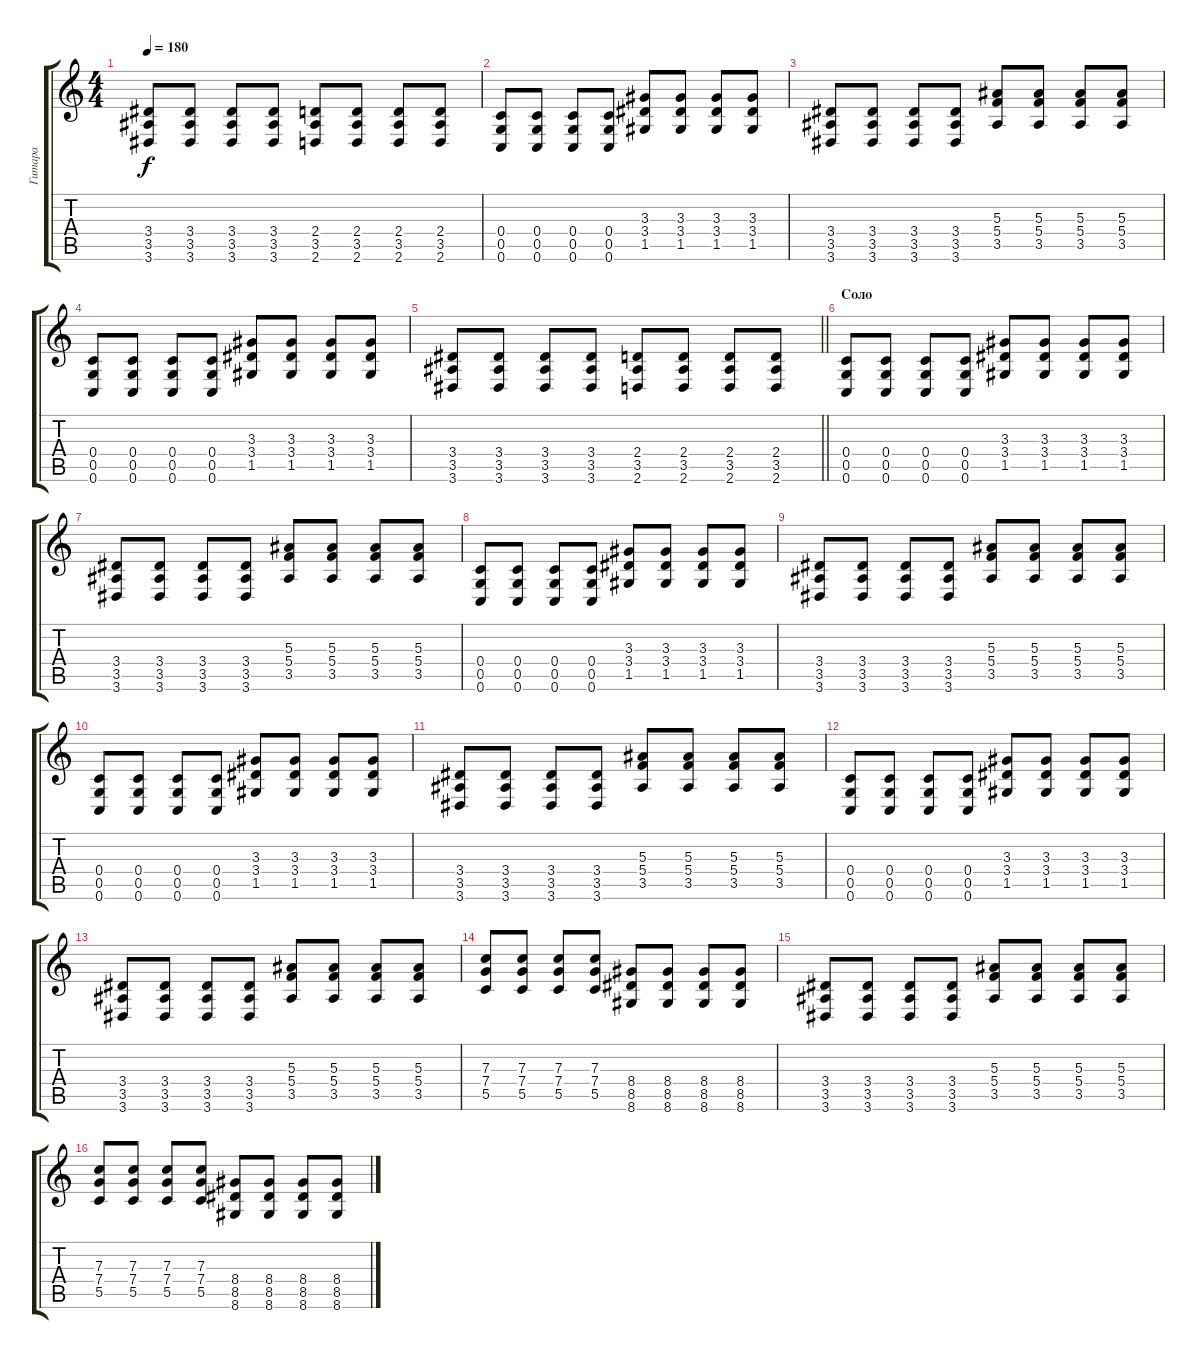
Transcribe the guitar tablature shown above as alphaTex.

\track ("Гитара" "Гитара") {instrument distortionguitar}
\staff {score tabs}
\tuning (D4 A3 F3 C3 G2 C2) {hide}
\ts (4 4)
\tempo 180
\clef g2
\ks c
(3.4 3.5 3.6).8{dy f} (3.4 3.5 3.6).8 (3.4 3.5 3.6).8 (3.4 3.5 3.6).8 (2.4 3.5 2.6).8 (2.4 3.5 2.6).8 (2.4 3.5 2.6).8 (2.4 3.5 2.6).8 |
(0.4 0.5 0.6).8 (0.4 0.5 0.6).8 (0.4 0.5 0.6).8 (0.4 0.5 0.6).8 (3.3 3.4 1.5).8 (3.3 3.4 1.5).8 (3.3 3.4 1.5).8 (3.3 3.4 1.5).8 |
(3.4 3.5 3.6).8 (3.4 3.5 3.6).8 (3.4 3.5 3.6).8 (3.4 3.5 3.6).8 (5.3 5.4 3.5).8 (5.3 5.4 3.5).8 (5.3 5.4 3.5).8 (5.3 5.4 3.5).8 |
(0.4 0.5 0.6).8 (0.4 0.5 0.6).8 (0.4 0.5 0.6).8 (0.4 0.5 0.6).8 (3.3 3.4 1.5).8 (3.3 3.4 1.5).8 (3.3 3.4 1.5).8 (3.3 3.4 1.5).8 |
\barLineRight lightlight
(3.4 3.5 3.6).8 (3.4 3.5 3.6).8 (3.4 3.5 3.6).8 (3.4 3.5 3.6).8 (2.4 3.5 2.6).8 (2.4 3.5 2.6).8 (2.4 3.5 2.6).8 (2.4 3.5 2.6).8 |
\section ("" "Соло")
(0.4 0.5 0.6).8 (0.4 0.5 0.6).8 (0.4 0.5 0.6).8 (0.4 0.5 0.6).8 (3.3 3.4 1.5).8 (3.3 3.4 1.5).8 (3.3 3.4 1.5).8 (3.3 3.4 1.5).8 |
(3.4 3.5 3.6).8 (3.4 3.5 3.6).8 (3.4 3.5 3.6).8 (3.4 3.5 3.6).8 (5.3 5.4 3.5).8 (5.3 5.4 3.5).8 (5.3 5.4 3.5).8 (5.3 5.4 3.5).8 |
(0.4 0.5 0.6).8 (0.4 0.5 0.6).8 (0.4 0.5 0.6).8 (0.4 0.5 0.6).8 (3.3 3.4 1.5).8 (3.3 3.4 1.5).8 (3.3 3.4 1.5).8 (3.3 3.4 1.5).8 |
(3.4 3.5 3.6).8 (3.4 3.5 3.6).8 (3.4 3.5 3.6).8 (3.4 3.5 3.6).8 (5.3 5.4 3.5).8 (5.3 5.4 3.5).8 (5.3 5.4 3.5).8 (5.3 5.4 3.5).8 |
(0.4 0.5 0.6).8 (0.4 0.5 0.6).8 (0.4 0.5 0.6).8 (0.4 0.5 0.6).8 (3.3 3.4 1.5).8 (3.3 3.4 1.5).8 (3.3 3.4 1.5).8 (3.3 3.4 1.5).8 |
(3.4 3.5 3.6).8 (3.4 3.5 3.6).8 (3.4 3.5 3.6).8 (3.4 3.5 3.6).8 (5.3 5.4 3.5).8 (5.3 5.4 3.5).8 (5.3 5.4 3.5).8 (5.3 5.4 3.5).8 |
(0.4 0.5 0.6).8 (0.4 0.5 0.6).8 (0.4 0.5 0.6).8 (0.4 0.5 0.6).8 (3.3 3.4 1.5).8 (3.3 3.4 1.5).8 (3.3 3.4 1.5).8 (3.3 3.4 1.5).8 |
(3.4 3.5 3.6).8 (3.4 3.5 3.6).8 (3.4 3.5 3.6).8 (3.4 3.5 3.6).8 (5.3 5.4 3.5).8 (5.3 5.4 3.5).8 (5.3 5.4 3.5).8 (5.3 5.4 3.5).8 |
(7.3 7.4 5.5).8 (7.3 7.4 5.5).8 (7.3 7.4 5.5).8 (7.3 7.4 5.5).8 (8.4 8.5 8.6).8 (8.4 8.5 8.6).8 (8.4 8.5 8.6).8 (8.4 8.5 8.6).8 |
(3.4 3.5 3.6).8 (3.4 3.5 3.6).8 (3.4 3.5 3.6).8 (3.4 3.5 3.6).8 (5.3 5.4 3.5).8 (5.3 5.4 3.5).8 (5.3 5.4 3.5).8 (5.3 5.4 3.5).8 |
(7.3 7.4 5.5).8 (7.3 7.4 5.5).8 (7.3 7.4 5.5).8 (7.3 7.4 5.5).8 (8.4 8.5 8.6).8 (8.4 8.5 8.6).8 (8.4 8.5 8.6).8 (8.4 8.5 8.6).8
